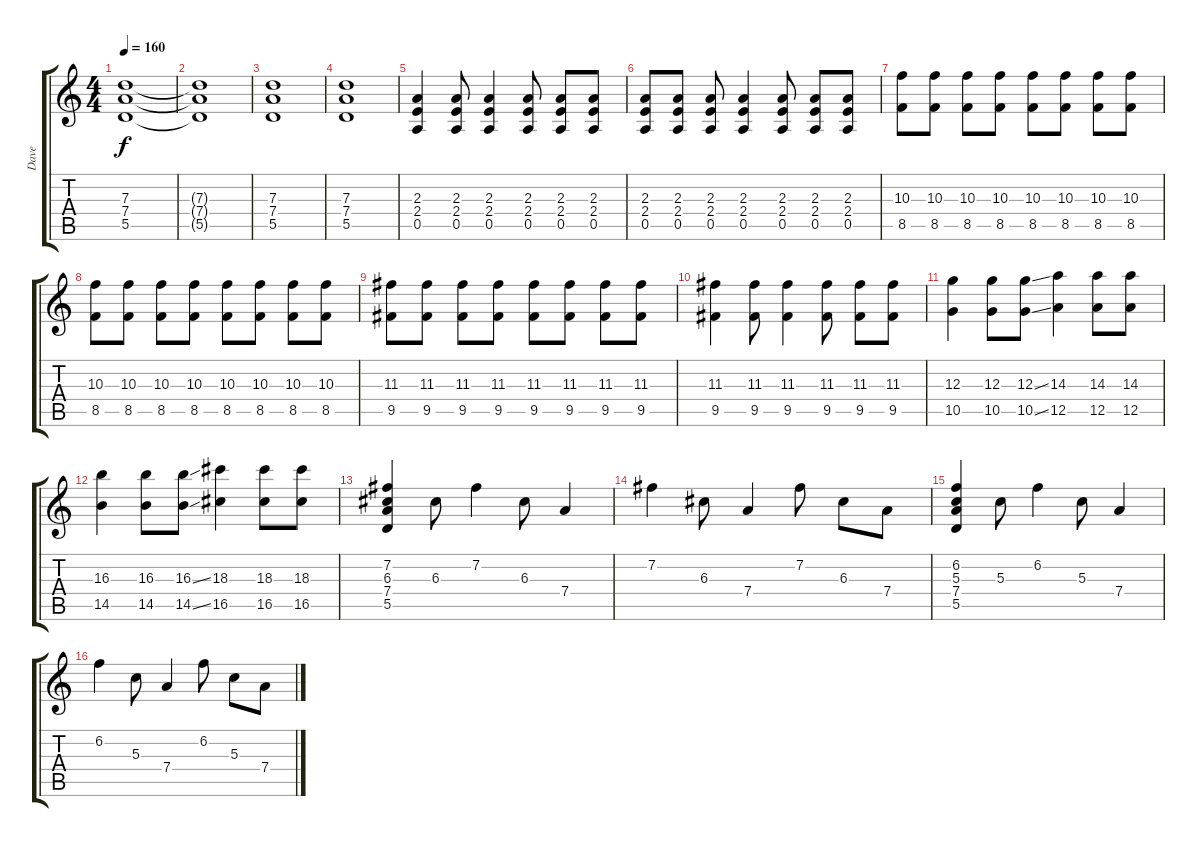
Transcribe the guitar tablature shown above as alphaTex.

\track ("Dave" "Dave") {instrument overdrivenguitar}
\staff {score tabs}
\tuning (E4 B3 G3 D3 A2 E2) {hide}
\ts (4 4)
\tempo 160
\clef g2
\ks c
(7.3 7.4 5.5).1{dy f} |
(7.3{t} 7.4{t} 5.5{t}).1 |
(7.3 7.4 5.5).1 |
(7.3 7.4 5.5).1 |
(2.3 2.4 0.5).4{volume 15} (2.3 2.4 0.5).8 (2.3 2.4 0.5).4 (2.3 2.4 0.5).8 (2.3 2.4 0.5).8 (2.3 2.4 0.5).8 |
(2.3 2.4 0.5).8 (2.3 2.4 0.5).8 (2.3 2.4 0.5).8 (2.3 2.4 0.5).4 (2.3 2.4 0.5).8 (2.3 2.4 0.5).8 (2.3 2.4 0.5).8 |
(10.3 8.5).8 (10.3 8.5).8 (10.3 8.5).8 (10.3 8.5).8 (10.3 8.5).8 (10.3 8.5).8 (10.3 8.5).8 (10.3 8.5).8 |
(10.3 8.5).8 (10.3 8.5).8 (10.3 8.5).8 (10.3 8.5).8 (10.3 8.5).8 (10.3 8.5).8 (10.3 8.5).8 (10.3 8.5).8 |
(11.3 9.5).8 (11.3 9.5).8 (11.3 9.5).8 (11.3 9.5).8 (11.3 9.5).8 (11.3 9.5).8 (11.3 9.5).8 (11.3 9.5).8 |
(11.3 9.5).4 (11.3 9.5).8 (11.3 9.5).4 (11.3 9.5).8 (11.3 9.5).8 (11.3 9.5).8 |
(12.3 10.5).4{volume 16} (12.3 10.5).8 (12.3{ss} 10.5{ss}).8 (14.3 12.5).4 (14.3 12.5).8 (14.3 12.5).8 |
(16.3 14.5).4 (16.3 14.5).8 (16.3{ss} 14.5{ss}).8 (18.3 16.5).4 (18.3 16.5).8 (18.3 16.5).8 |
(7.2 6.3 7.4 5.5).4{volume 9} 6.3.8{volume 13} 7.2.4 6.3.8 7.4.4 |
7.2.4 6.3.8 7.4.4 7.2.8 6.3.8 7.4.8 |
(6.2 5.3 7.4 5.5).4{volume 9} 5.3.8{volume 13} 6.2.4 5.3.8 7.4.4 |
6.2.4 5.3.8 7.4.4 6.2.8 5.3.8 7.4.8
